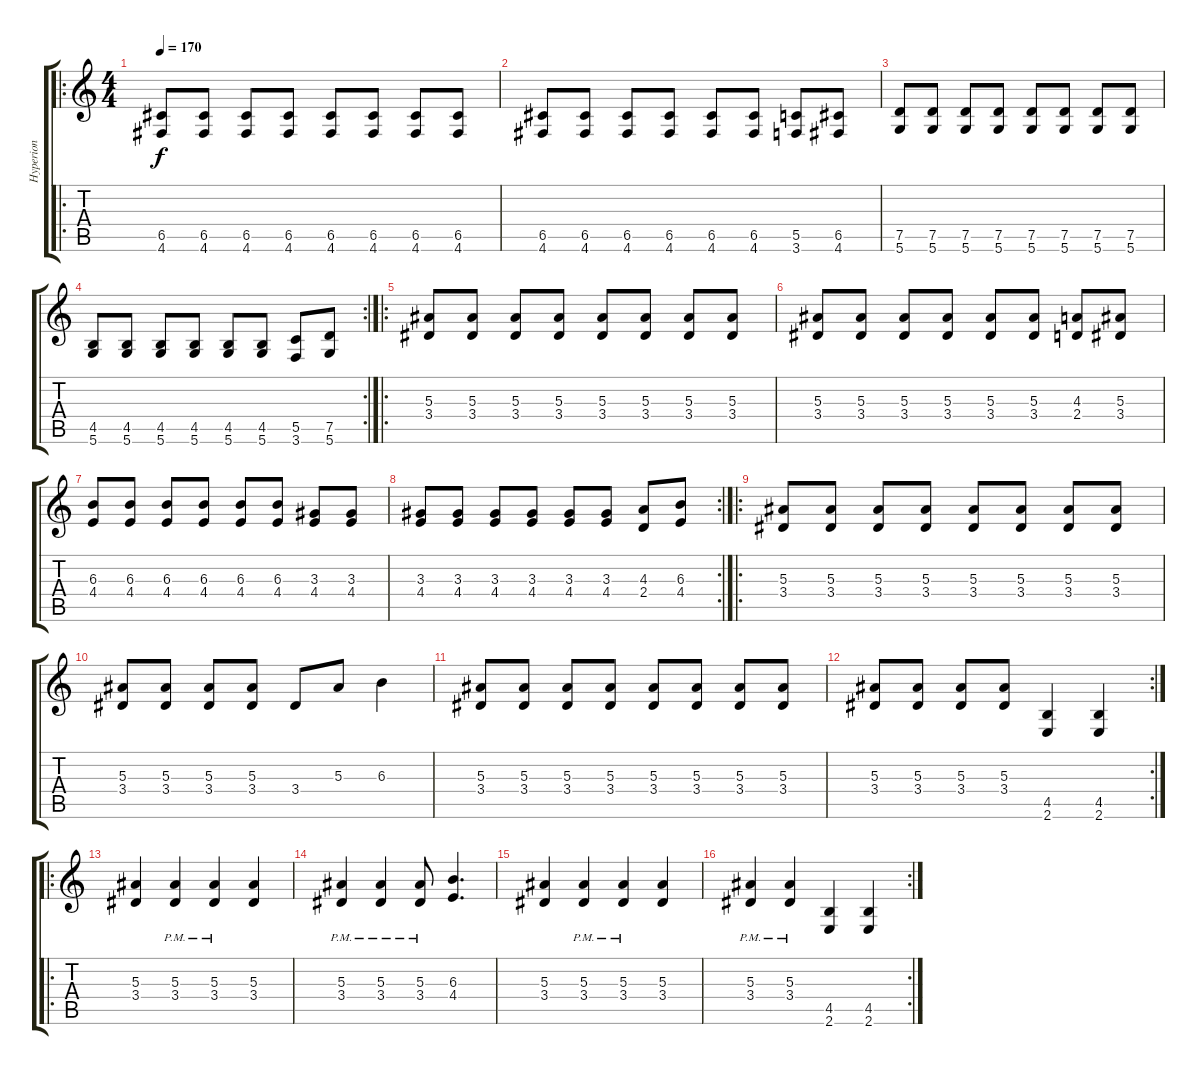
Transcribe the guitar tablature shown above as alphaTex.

\track ("Hyperion" "Hyperion") {instrument distortionguitar}
\staff {score tabs}
\tuning (D4 A3 F3 C3 G2 D2) {hide}
\ro
\ts (4 4)
\tempo 170
\clef g2
\ks c
(6.5 4.6).8{dy f} (6.5 4.6).8 (6.5 4.6).8 (6.5 4.6).8 (6.5 4.6).8 (6.5 4.6).8 (6.5 4.6).8 (6.5 4.6).8 |
(6.5 4.6).8 (6.5 4.6).8 (6.5 4.6).8 (6.5 4.6).8 (6.5 4.6).8 (6.5 4.6).8 (5.5 3.6).8 (6.5 4.6).8 |
(7.5 5.6).8 (7.5 5.6).8 (7.5 5.6).8 (7.5 5.6).8 (7.5 5.6).8 (7.5 5.6).8 (7.5 5.6).8 (7.5 5.6).8 |
\rc 2
(4.5 5.6).8 (4.5 5.6).8 (4.5 5.6).8 (4.5 5.6).8 (4.5 5.6).8 (4.5 5.6).8 (5.5 3.6).8 (7.5 5.6).8 |
\ro
(5.3 3.4).8 (5.3 3.4).8 (5.3 3.4).8 (5.3 3.4).8 (5.3 3.4).8 (5.3 3.4).8 (5.3 3.4).8 (5.3 3.4).8 |
(5.3 3.4).8 (5.3 3.4).8 (5.3 3.4).8 (5.3 3.4).8 (5.3 3.4).8 (5.3 3.4).8 (4.3 2.4).8 (5.3 3.4).8 |
(6.3 4.4).8 (6.3 4.4).8 (6.3 4.4).8 (6.3 4.4).8 (6.3 4.4).8 (6.3 4.4).8 (3.3 4.4).8 (3.3 4.4).8 |
\rc 2
(3.3 4.4).8 (3.3 4.4).8 (3.3 4.4).8 (3.3 4.4).8 (3.3 4.4).8 (3.3 4.4).8 (4.3 2.4).8 (6.3 4.4).8 |
\ro
(5.3 3.4).8 (5.3 3.4).8 (5.3 3.4).8 (5.3 3.4).8 (5.3 3.4).8 (5.3 3.4).8 (5.3 3.4).8 (5.3 3.4).8 |
(5.3 3.4).8 (5.3 3.4).8 (5.3 3.4).8 (5.3 3.4).8 3.4.8 5.3.8 6.3.4 |
(5.3 3.4).8 (5.3 3.4).8 (5.3 3.4).8 (5.3 3.4).8 (5.3 3.4).8 (5.3 3.4).8 (5.3 3.4).8 (5.3 3.4).8 |
\rc 2
(5.3 3.4).8 (5.3 3.4).8 (5.3 3.4).8 (5.3 3.4).8 (4.5 2.6).4 (4.5 2.6).4 |
\ro
(5.3 3.4).4 (5.3{pm} 3.4{pm}).4 (5.3{pm} 3.4{pm}).4 (5.3 3.4).4 |
(5.3{pm} 3.4{pm}).4 (5.3{pm} 3.4{pm}).4 (5.3{pm} 3.4{pm}).8 (6.3 4.4).4{d} |
(5.3 3.4).4 (5.3{pm} 3.4{pm}).4 (5.3{pm} 3.4{pm}).4 (5.3 3.4).4 |
\rc 2
(5.3{pm} 3.4{pm}).4 (5.3{pm} 3.4{pm}).4 (4.5 2.6).4 (4.5 2.6).4
